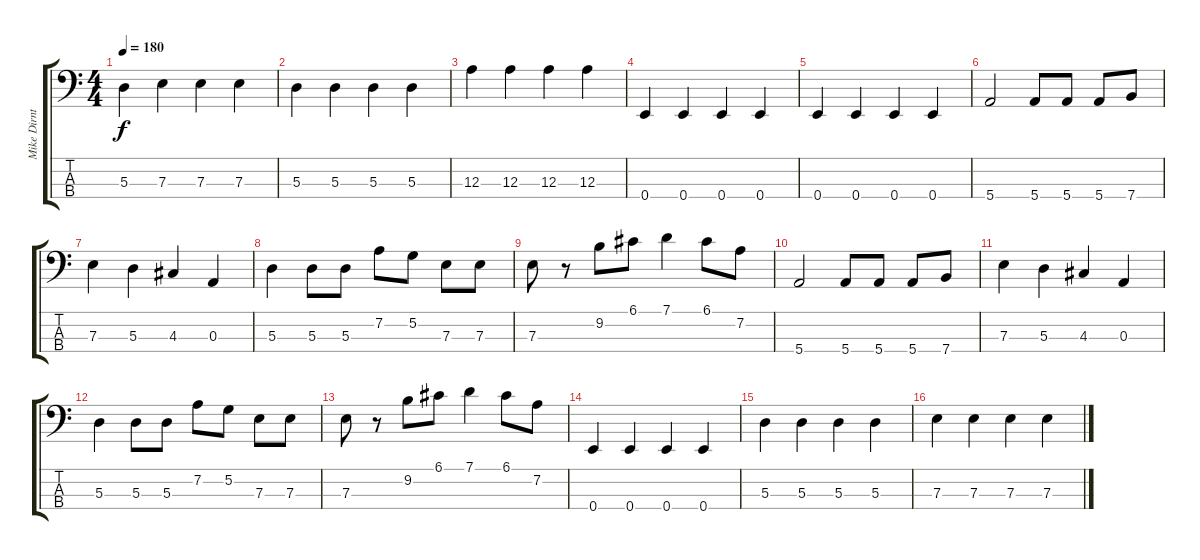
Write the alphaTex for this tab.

\track ("Mike Dirnt" "Mike Dirnt") {instrument electricbasspick}
\staff {score tabs}
\tuning (G2 D2 A1 E1) {hide}
\ts (4 4)
\tempo 180
\clef f4
\ks c
5.3.4{dy f} 7.3.4 7.3.4 7.3.4 |
5.3.4 5.3.4 5.3.4 5.3.4 |
12.3.4 12.3.4 12.3.4 12.3.4 |
0.4.4 0.4.4 0.4.4 0.4.4 |
0.4.4 0.4.4 0.4.4 0.4.4 |
5.4.2 5.4.8 5.4.8 5.4.8 7.4.8 |
7.3.4 5.3.4 4.3.4 0.3.4 |
5.3.4 5.3.8 5.3.8 7.2.8 5.2.8 7.3.8 7.3.8 |
7.3.8 r.8 9.2.8 6.1.8 7.1.4 6.1.8 7.2.8 |
5.4.2 5.4.8 5.4.8 5.4.8 7.4.8 |
7.3.4 5.3.4 4.3.4 0.3.4 |
5.3.4 5.3.8 5.3.8 7.2.8 5.2.8 7.3.8 7.3.8 |
7.3.8 r.8 9.2.8 6.1.8 7.1.4 6.1.8 7.2.8 |
0.4.4 0.4.4 0.4.4 0.4.4 |
5.3.4 5.3.4 5.3.4 5.3.4 |
7.3.4 7.3.4 7.3.4 7.3.4
